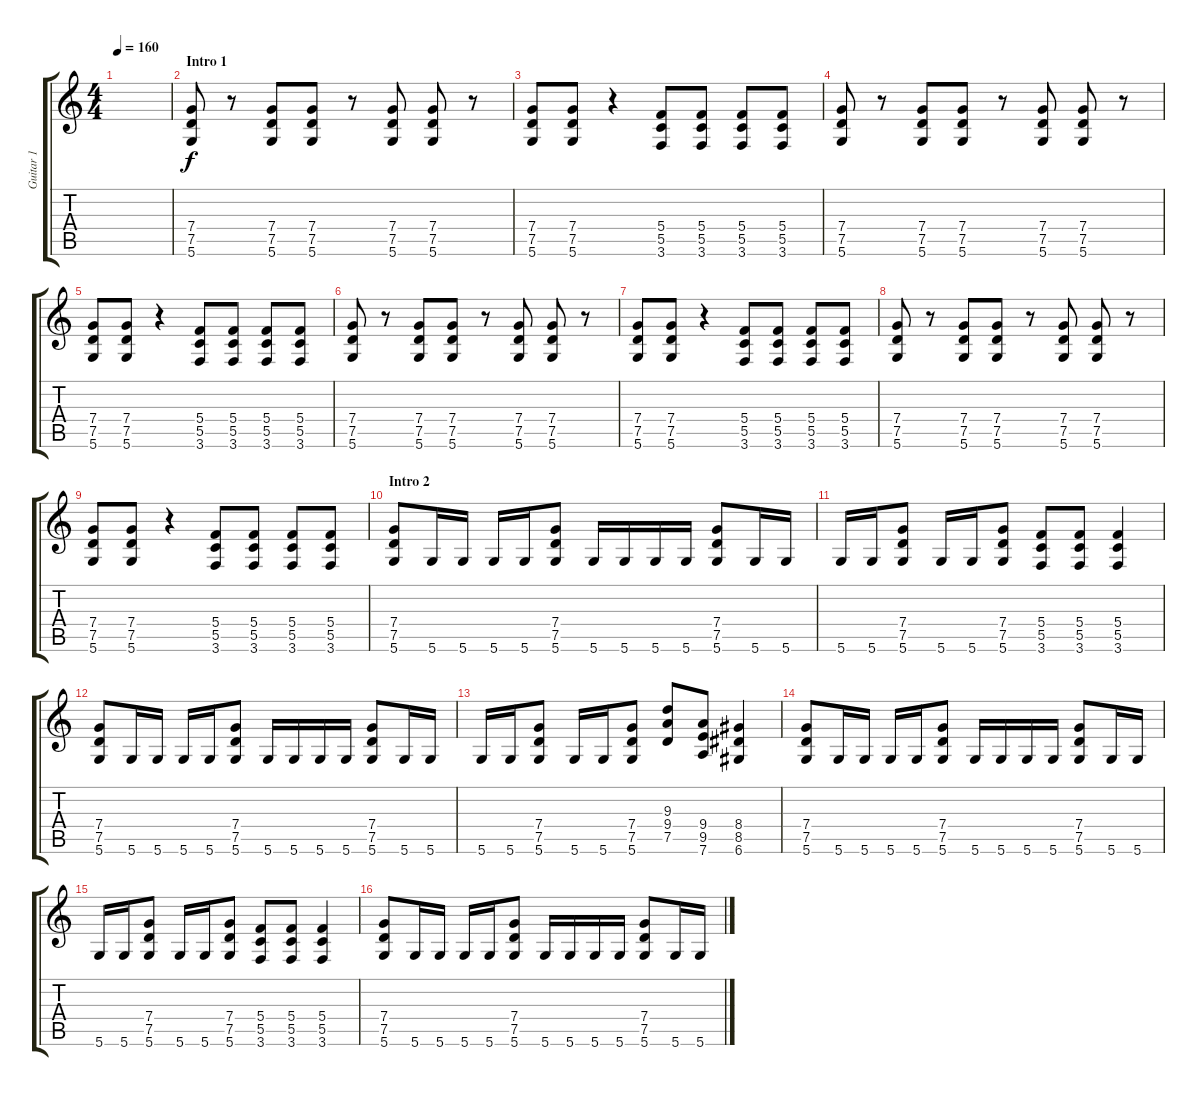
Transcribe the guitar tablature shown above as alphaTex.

\track ("Guitar 1" "Guitar 1") {instrument overdrivenguitar}
\staff {score tabs}
\tuning (D4 A3 F3 C3 G2 D2) {hide}
\ts (4 4)
\tempo 160
\clef g2
\ks c
|
\section ("" "Intro 1")
(7.4 7.5 5.6).8 r.8 (7.4 7.5 5.6).8 (7.4 7.5 5.6).8 r.8 (7.4 7.5 5.6).8 (7.4 7.5 5.6).8 r.8 |
(7.4 7.5 5.6).8 (7.4 7.5 5.6).8 r.4 (5.4 5.5 3.6).8 (5.4 5.5 3.6).8 (5.4 5.5 3.6).8 (5.4 5.5 3.6).8 |
(7.4 7.5 5.6).8 r.8 (7.4 7.5 5.6).8 (7.4 7.5 5.6).8 r.8 (7.4 7.5 5.6).8 (7.4 7.5 5.6).8 r.8 |
(7.4 7.5 5.6).8 (7.4 7.5 5.6).8 r.4 (5.4 5.5 3.6).8 (5.4 5.5 3.6).8 (5.4 5.5 3.6).8 (5.4 5.5 3.6).8 |
(7.4 7.5 5.6).8 r.8 (7.4 7.5 5.6).8 (7.4 7.5 5.6).8 r.8 (7.4 7.5 5.6).8 (7.4 7.5 5.6).8 r.8 |
(7.4 7.5 5.6).8 (7.4 7.5 5.6).8 r.4 (5.4 5.5 3.6).8 (5.4 5.5 3.6).8 (5.4 5.5 3.6).8 (5.4 5.5 3.6).8 |
(7.4 7.5 5.6).8 r.8 (7.4 7.5 5.6).8 (7.4 7.5 5.6).8 r.8 (7.4 7.5 5.6).8 (7.4 7.5 5.6).8 r.8 |
(7.4 7.5 5.6).8 (7.4 7.5 5.6).8 r.4 (5.4 5.5 3.6).8 (5.4 5.5 3.6).8 (5.4 5.5 3.6).8 (5.4 5.5 3.6).8 |
\section ("" "Intro 2")
(7.4 7.5 5.6).8 5.6.16 5.6.16 5.6.16 5.6.16 (7.4 7.5 5.6).8 5.6.16 5.6.16 5.6.16 5.6.16 (7.4 7.5 5.6).8 5.6.16 5.6.16 |
5.6.16 5.6.16 (7.4 7.5 5.6).8 5.6.16 5.6.16 (7.4 7.5 5.6).8 (5.4 5.5 3.6).8 (5.4 5.5 3.6).8 (5.4 5.5 3.6).4 |
(7.4 7.5 5.6).8 5.6.16 5.6.16 5.6.16 5.6.16 (7.4 7.5 5.6).8 5.6.16 5.6.16 5.6.16 5.6.16 (7.4 7.5 5.6).8 5.6.16 5.6.16 |
5.6.16 5.6.16 (7.4 7.5 5.6).8 5.6.16 5.6.16 (7.4 7.5 5.6).8 (9.3 9.4 7.5).8 (9.4 9.5 7.6).8 (8.4 8.5 6.6).4 |
(7.4 7.5 5.6).8 5.6.16 5.6.16 5.6.16 5.6.16 (7.4 7.5 5.6).8 5.6.16 5.6.16 5.6.16 5.6.16 (7.4 7.5 5.6).8 5.6.16 5.6.16 |
5.6.16 5.6.16 (7.4 7.5 5.6).8 5.6.16 5.6.16 (7.4 7.5 5.6).8 (5.4 5.5 3.6).8 (5.4 5.5 3.6).8 (5.4 5.5 3.6).4 |
(7.4 7.5 5.6).8 5.6.16 5.6.16 5.6.16 5.6.16 (7.4 7.5 5.6).8 5.6.16 5.6.16 5.6.16 5.6.16 (7.4 7.5 5.6).8 5.6.16 5.6.16
